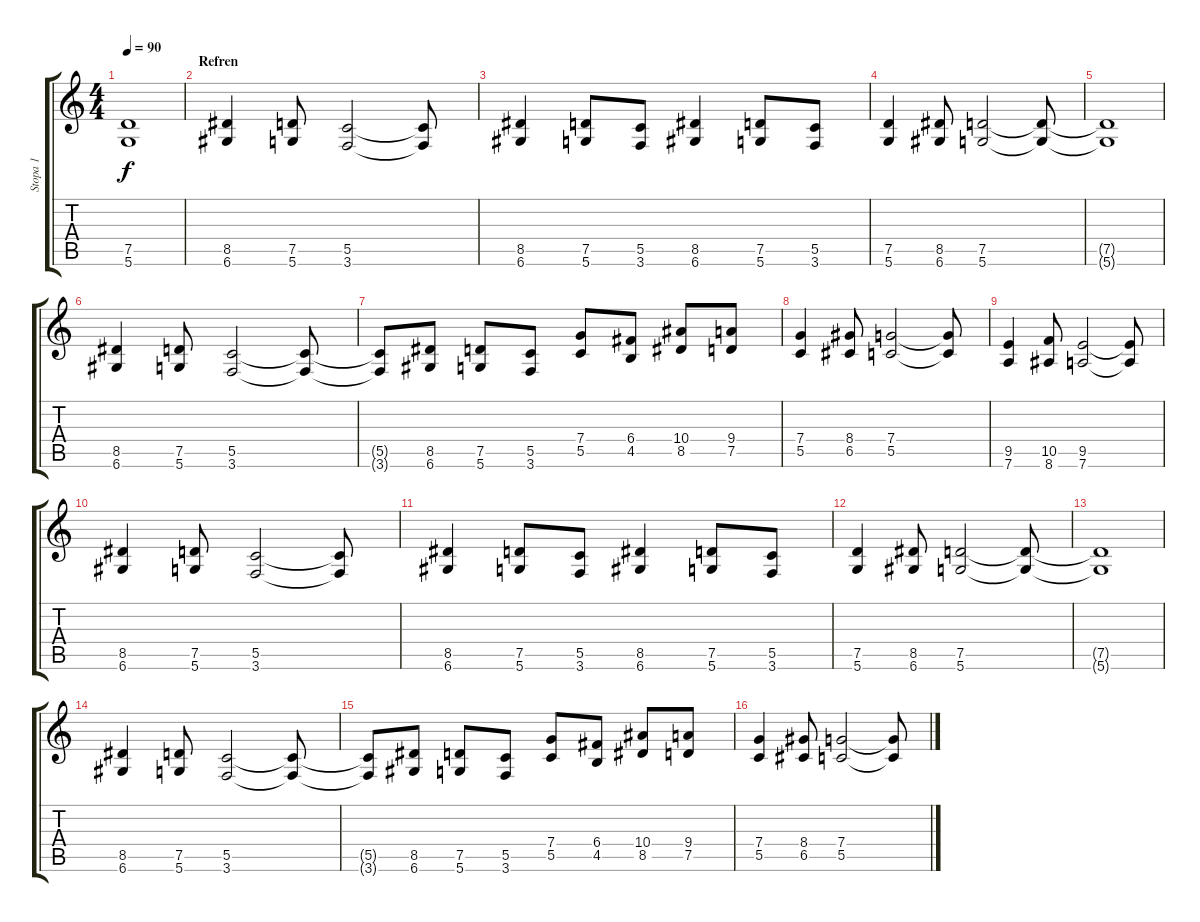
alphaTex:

\track ("Stopa 1" "Stopa 1") {instrument distortionguitar}
\staff {score tabs}
\tuning (D4 A3 F3 C3 G2 D2) {hide}
\ts (4 4)
\tempo 90
\clef g2
\ks c
(7.5{t} 5.6{t}).1{dy f} |
\section ("" "Refren")
(8.5 6.6).4 (7.5 5.6).8 (5.5 3.6).2 (5.5{t} 3.6{t}).8 |
(8.5 6.6).4 (7.5 5.6).8 (5.5 3.6).8 (8.5 6.6).4 (7.5 5.6).8 (5.5 3.6).8 |
(7.5 5.6).4 (8.5 6.6).8 (7.5 5.6).2 (7.5{t} 5.6{t}).8 |
(7.5{t} 5.6{t}).1 |
(8.5 6.6).4 (7.5 5.6).8 (5.5 3.6).2 (5.5{t} 3.6{t}).8 |
(5.5{t} 3.6{t}).8 (8.5 6.6).8 (7.5 5.6).8 (5.5 3.6).8 (7.4 5.5).8 (6.4 4.5).8 (10.4 8.5).8 (9.4 7.5).8 |
(7.4 5.5).4 (8.4 6.5).8 (7.4 5.5).2 (7.4{t} 5.5{t}).8 |
(9.5 7.6).4 (10.5 8.6).8 (9.5 7.6).2 (9.5{t} 7.6{t}).8 |
(8.5 6.6).4 (7.5 5.6).8 (5.5 3.6).2 (5.5{t} 3.6{t}).8 |
(8.5 6.6).4 (7.5 5.6).8 (5.5 3.6).8 (8.5 6.6).4 (7.5 5.6).8 (5.5 3.6).8 |
(7.5 5.6).4 (8.5 6.6).8 (7.5 5.6).2 (7.5{t} 5.6{t}).8 |
(7.5{t} 5.6{t}).1 |
(8.5 6.6).4 (7.5 5.6).8 (5.5 3.6).2 (5.5{t} 3.6{t}).8 |
(5.5{t} 3.6{t}).8 (8.5 6.6).8 (7.5 5.6).8 (5.5 3.6).8 (7.4 5.5).8 (6.4 4.5).8 (10.4 8.5).8 (9.4 7.5).8 |
(7.4 5.5).4 (8.4 6.5).8 (7.4 5.5).2 (7.4{t} 5.5{t}).8
